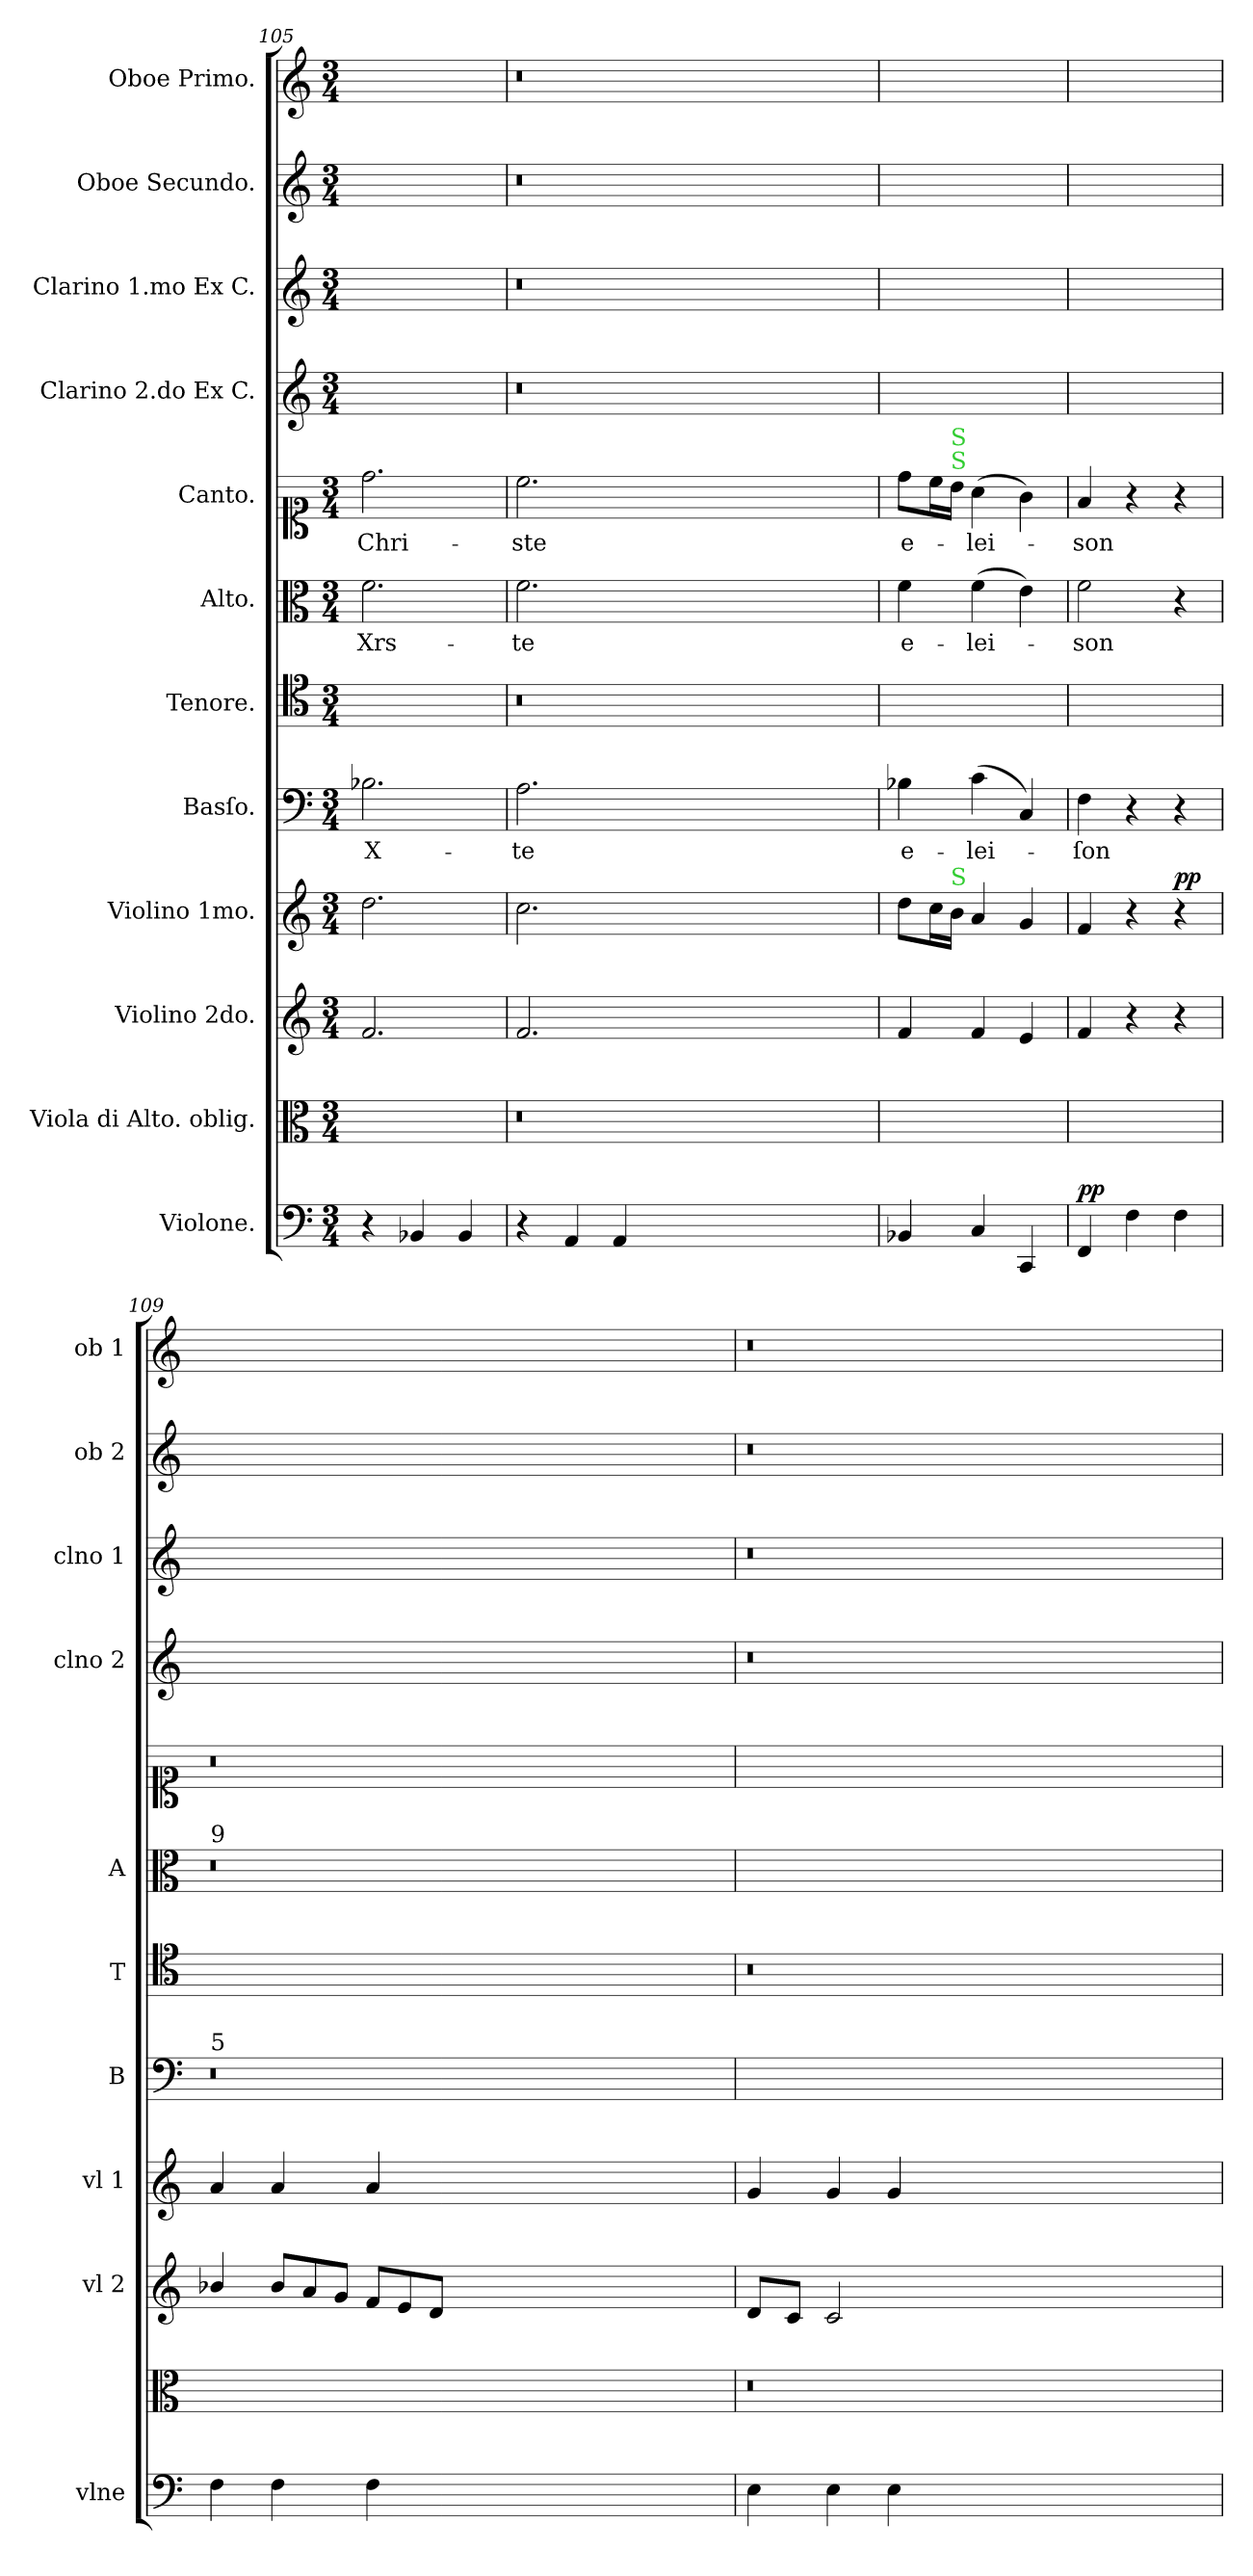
**kern	**dynam	**kern	**kern	**kern	**dynam	**kern	**text	**kern	**kern	**text	**kern	**text	**kern	**kern	**kern	**kern
*part12	*part12	*part11	*part10	*part9	*part9	*part8	*part8	*part7	*part6	*part6	*part5	*part5	*part4	*part3	*part2	*part1
*staff12	*staff12	*staff11	*staff10	*staff9	*staff9	*staff8	*staff8	*staff7	*staff6	*staff6	*staff5	*staff5	*staff4	*staff3	*staff2	*staff1
*I"Violone.	*	*I"Viola di Alto. oblig.	*I"Violino 2do.	*I"Violino 1mo.	*	*I"Basſo.	*	*I"Tenore.	*I"Alto.	*	*I"Canto.	*	*I"Clarino 2.do Ex C.	*I"Clarino 1.mo Ex C.	*I"Oboe Secundo.	*I"Oboe Primo.
*I'vlne	*	*	*I'vl 2	*I'vl 1	*	*I'B	*	*I'T	*I'A	*	*	*	*I'clno 2	*I'clno 1	*I'ob 2	*I'ob 1
*clefF4	*	*clefC3	*clefG2	*clefG2	*	*clefF4	*	*clefC4	*clefC3	*	*clefC1	*	*clefG2	*clefG2	*clefG2	*clefG2
*k[]	*	*k[]	*k[]	*k[]	*	*k[]	*	*k[]	*k[]	*	*k[]	*	*k[]	*k[]	*k[]	*k[]
*C:	*	*C:	*C:	*C:	*	*C:	*	*C:	*C:	*	*C:	*	*C:	*C:	*C:	*C:
*M3/4	*	*M3/4	*M3/4	*M3/4	*	*M3/4	*	*M3/4	*M3/4	*	*M3/4	*	*M3/4	*M3/4	*M3/4	*M3/4
=105	=105	=105	=105	=105	=105	=105	=105	=105	=105	=105	=105	=105	=105	=105	=105	=105
!	!	!	!	!	!	!	!LO:LY:i	!	!	!	!	!	!	!	!	!
4r	.	2.ryy	2.f/	2.dd\	.	2.B-X\	X-	2.ryy	2.f\	Xrs-	2.dd\	Chri-	2.ryy	2.ryy	2.ryy	2.ryy
4BB-X/	.	.	.	.	.	.	.	.	.	.	.	.	.	.	.	.
4BB-/	.	.	.	.	.	.	.	.	.	.	.	.	.	.	.	.
=106	=106	=106	=106	=106	=106	=106	=106	=106	=106	=106	=106	=106	=106	=106	=106	=106
!	!	!	!	!	!	!	!LO:LY:i	!	!	!	!	!	!	!	!	!
4r	.	0.r	2.f/	2.cc\	.	2.A\	-te	0.r	2.f\	-te	2.cc\	-ste	0.r	0.r	0.r	0.r
4AA/	.	.	.	.	.	.	.	.	.	.	.	.	.	.	.	.
4AA/	.	.	.	.	.	.	.	.	.	.	.	.	.	.	.	.
0ryy	.	.	0ryy	0ryy	.	0ryy	.	.	0ryy	.	0ryy	.	.	.	.	.
4ryy	.	.	4ryy	4ryy	.	4ryy	.	.	4ryy	.	4ryy	.	.	.	.	.
=107	=107	=107	=107	=107	=107	=107	=107	=107	=107	=107	=107	=107	=107	=107	=107	=107
4BB-X/	.	2.ryy	4f/	8dd\L	.	4B-X\	e-	2.ryy	4f\	e-	8dd\L	e-	2.ryy	2.ryy	2.ryy	2.ryy
.	.	.	.	16cc\L	.	.	.	.	.	.	16cc\L	.	.	.	.	.
!	!	!	!	!	!	!	!	!	!	!	!LO:TX:a:color=limegreen:t=S	!	!	!	!	!
!	!	!	!	!	!	!	!	!	!	!	!LO:TX:a:color=limegreen:t=S	!	!	!	!	!
!	!	!	!	!LO:TX:a:color=limegreen:t=S	!	!	!	!	!	!	!	!	!	!	!	!
.	.	.	.	16b\JJ	.	.	.	.	.	.	16b\JJ	.	.	.	.	.
4C/	.	.	4f/	4a/	.	(4c\	-lei-	.	(4f\	-lei-	(4a\	-lei-	.	.	.	.
4CC/	.	.	4e/	4g/	.	4C/)	.	.	4e\)	.	4g\)	.	.	.	.	.
=108	=108	=108	=108	=108	=108	=108	=108	=108	=108	=108	=108	=108	=108	=108	=108	=108
!	!LO:DY:a	!	!	!	!	!	!	!	!	!	!	!	!	!	!	!
4FF/	pp	2.ryy	4f/	4f/	.	4F\	-ſon	2.ryy	2f\	-son	4f/	-son	2.ryy	2.ryy	2.ryy	2.ryy
4F\	.	.	4r	4r	.	4r	.	.	.	.	4r	.	.	.	.	.
!	!	!	!	!	!LO:DY:a	!	!	!	!	!	!	!	!	!	!	!
4F\	.	.	4r	4r	pp.	4r	.	.	4r	.	4r	.	.	.	.	.
=109	=109	=109	=109	=109	=109	=109	=109	=109	=109	=109	=109	=109	=109	=109	=109	=109
!	!	!	!	!	!	!	!	!	!LO:TX:a:t=9	!	!	!	!	!	!	!
!	!	!	!	!	!	!LO:TX:a:t=5	!	!	!	!	!	!	!	!	!	!
4F\	.	0.ryy	4b-X/	4a/	.	0.r	.	0.ryy	0.r	.	0.r	.	0.ryy	0.ryy	0.ryy	0.ryy
*	*	*	*Xtuplet	*	*	*	*	*	*	*	*	*	*	*	*	*
4F\	.	.	12b-/L	4a/	.	.	.	.	.	.	.	.	.	.	.	.
.	.	.	12a/	.	.	.	.	.	.	.	.	.	.	.	.	.
.	.	.	12g/J	.	.	.	.	.	.	.	.	.	.	.	.	.
4F\	.	.	12f/L	4a/	.	.	.	.	.	.	.	.	.	.	.	.
.	.	.	12e/	.	.	.	.	.	.	.	.	.	.	.	.	.
.	.	.	12d/J	.	.	.	.	.	.	.	.	.	.	.	.	.
0ryy	.	.	0ryy	0ryy	.	.	.	.	.	.	.	.	.	.	.	.
4ryy	.	.	4ryy	4ryy	.	.	.	.	.	.	.	.	.	.	.	.
=110	=110	=110	=110	=110	=110	=110	=110	=110	=110	=110	=110	=110	=110	=110	=110	=110
4E\	.	0.r	8d/L	4g/	.	0.ryy	.	0.r	0.ryy	.	0.ryy	.	0.r	0.r	0.r	0.r
.	.	.	8c/J	.	.	.	.	.	.	.	.	.	.	.	.	.
4E\	.	.	2c/	4g/	.	.	.	.	.	.	.	.	.	.	.	.
4E\	.	.	.	4g/	.	.	.	.	.	.	.	.	.	.	.	.
0ryy	.	.	0ryy	0ryy	.	.	.	.	.	.	.	.	.	.	.	.
4ryy	.	.	4ryy	4ryy	.	.	.	.	.	.	.	.	.	.	.	.
=	=	=	=	=	=	=	=	=	=	=	=	=	=	=	=	=
*-	*-	*-	*-	*-	*-	*-	*-	*-	*-	*-	*-	*-	*-	*-	*-	*-
